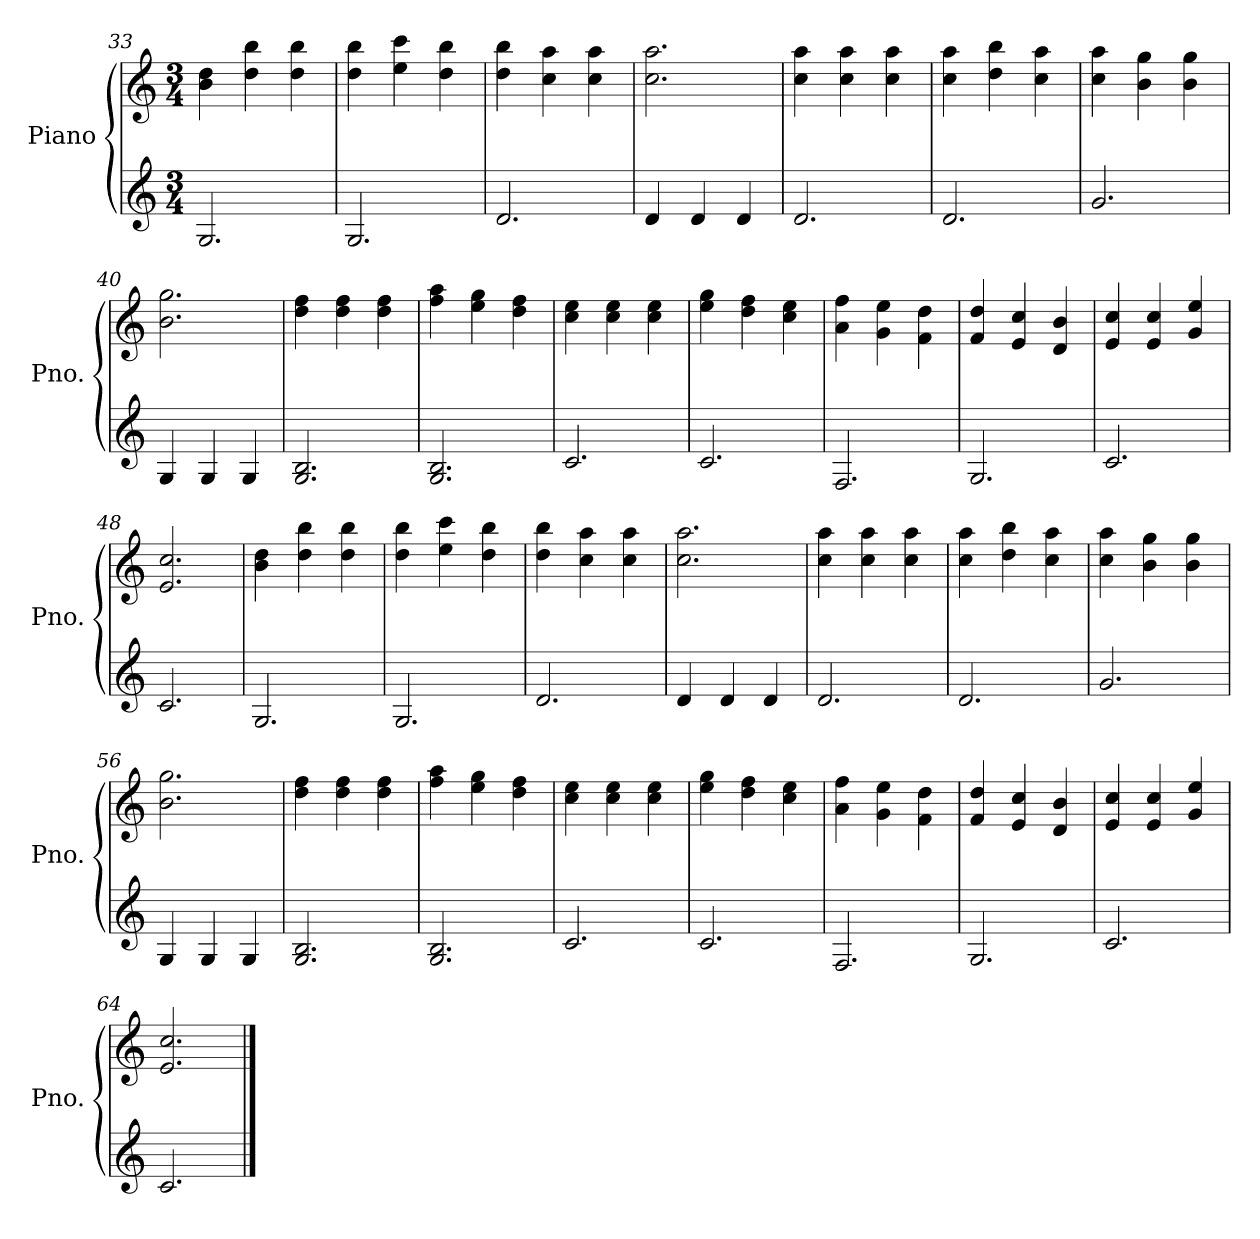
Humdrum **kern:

**kern	**kern
*part1	*part1
*staff2	*staff1
*I"Piano	*
*I'Pno.	*
*clefG2	*clefG2
*k[]	*k[]
*M3/4	*M3/4
=33	=33
2.G/	4b\ 4dd\
.	4dd\ 4bb\
.	4dd\ 4bb\
=34	=34
2.G/	4dd\ 4bb\
.	4ee\ 4ccc\
.	4dd\ 4bb\
=35	=35
2.d/	4dd\ 4bb\
.	4cc\ 4aa\
.	4cc\ 4aa\
=36	=36
4d/	2.cc\ 2.aa\
4d/	.
4d/	.
=37	=37
2.d/	4cc\ 4aa\
.	4cc\ 4aa\
.	4cc\ 4aa\
!!LO:LB:g=z
=38	=38
2.d/	4cc\ 4aa\
.	4dd\ 4bb\
.	4cc\ 4aa\
=39	=39
2.g/	4cc\ 4aa\
.	4b\ 4gg\
.	4b\ 4gg\
=40	=40
4G/	2.b\ 2.gg\
4G/	.
4G/	.
=41	=41
2.G/ 2.B/	4dd\ 4ff\
.	4dd\ 4ff\
.	4dd\ 4ff\
=42	=42
2.G/ 2.B/	4ff\ 4aa\
.	4ee\ 4gg\
.	4dd\ 4ff\
=43	=43
2.c/	4cc\ 4ee\
.	4cc\ 4ee\
.	4cc\ 4ee\
=44	=44
2.c/	4ee\ 4gg\
.	4dd\ 4ff\
.	4cc\ 4ee\
=45	=45
2.F/	4a\ 4ff\
.	4g\ 4ee\
.	4f\ 4dd\
=46	=46
2.G/	4f/ 4dd/
.	4e/ 4cc/
.	4d/ 4b/
=47	=47
2.c/	4e/ 4cc/
.	4e/ 4cc/
.	4g/ 4ee/
=48	=48
2.c/	2.e/ 2.cc/
=49	=49
2.G/	4b\ 4dd\
.	4dd\ 4bb\
.	4dd\ 4bb\
!!LO:LB:g=z
=50	=50
2.G/	4dd\ 4bb\
.	4ee\ 4ccc\
.	4dd\ 4bb\
=51	=51
2.d/	4dd\ 4bb\
.	4cc\ 4aa\
.	4cc\ 4aa\
=52	=52
4d/	2.cc\ 2.aa\
4d/	.
4d/	.
=53	=53
2.d/	4cc\ 4aa\
.	4cc\ 4aa\
.	4cc\ 4aa\
=54	=54
2.d/	4cc\ 4aa\
.	4dd\ 4bb\
.	4cc\ 4aa\
=55	=55
2.g/	4cc\ 4aa\
.	4b\ 4gg\
.	4b\ 4gg\
=56	=56
4G/	2.b\ 2.gg\
4G/	.
4G/	.
=57	=57
2.G/ 2.B/	4dd\ 4ff\
.	4dd\ 4ff\
.	4dd\ 4ff\
=58	=58
2.G/ 2.B/	4ff\ 4aa\
.	4ee\ 4gg\
.	4dd\ 4ff\
=59	=59
2.c/	4cc\ 4ee\
.	4cc\ 4ee\
.	4cc\ 4ee\
=60	=60
2.c/	4ee\ 4gg\
.	4dd\ 4ff\
.	4cc\ 4ee\
!!LO:PB:g=z
=61	=61
2.F/	4a\ 4ff\
.	4g\ 4ee\
.	4f\ 4dd\
=62	=62
2.G/	4f/ 4dd/
.	4e/ 4cc/
.	4d/ 4b/
=63	=63
2.c/	4e/ 4cc/
.	4e/ 4cc/
.	4g/ 4ee/
=64	=64
2.c/	2.e/ 2.cc/
==	==
*-	*-
